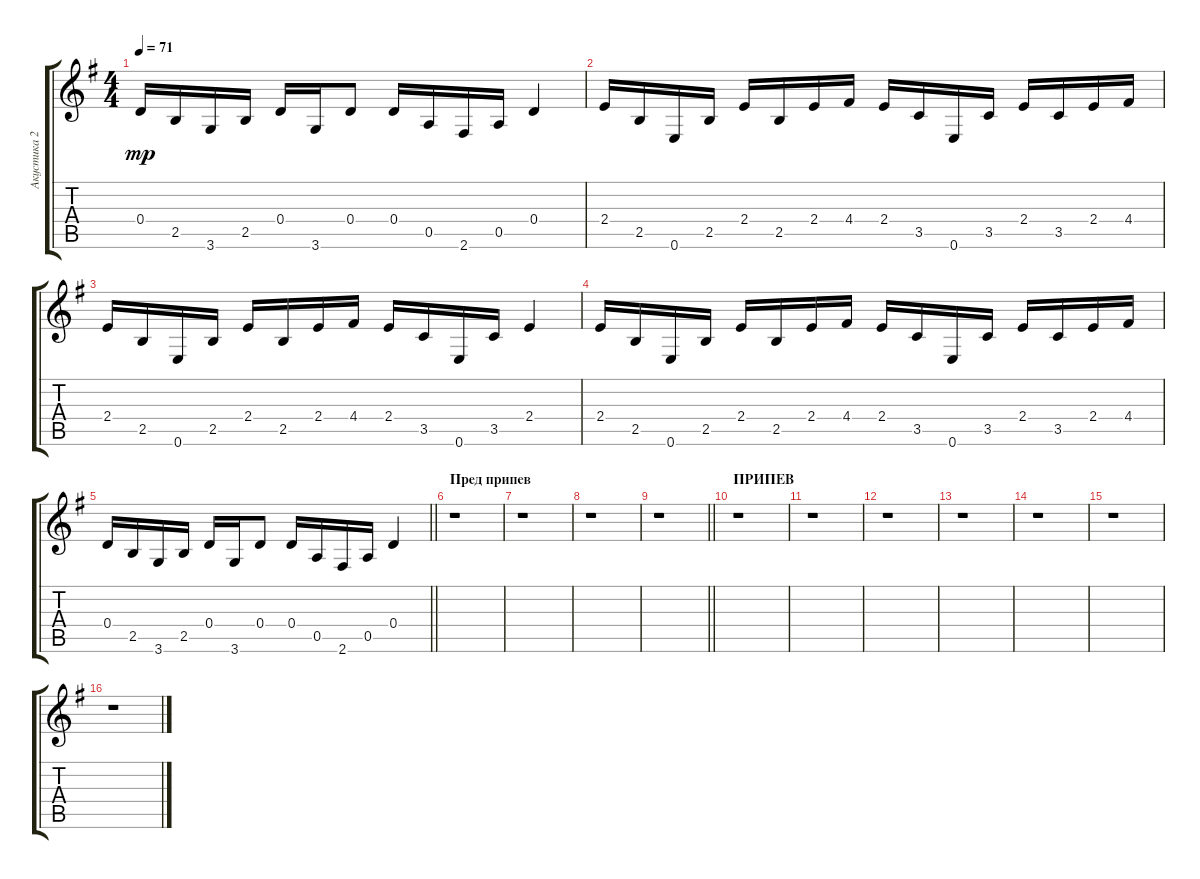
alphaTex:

\track ("Акустика 2" "Акустика 2") {instrument acousticguitarsteel}
\staff {score tabs}
\tuning (E4 B3 G3 D3 A2 E2) {hide}
\ts (4 4)
\tempo 71
\clef g2
\ks eminor
0.4.16{dy mp} 2.5.16 3.6.16 2.5.16 0.4.16 3.6.16 0.4.8 0.4.16 0.5.16 2.6.16 0.5.16 0.4.4 |
2.4.16 2.5.16 0.6.16 2.5.16 2.4.16 2.5.16 2.4.16 4.4.16 2.4.16 3.5.16 0.6.16 3.5.16 2.4.16 3.5.16 2.4.16 4.4.16 |
2.4.16 2.5.16 0.6.16 2.5.16 2.4.16 2.5.16 2.4.16 4.4.16 2.4.16 3.5.16 0.6.16 3.5.16 2.4.4 |
2.4.16 2.5.16 0.6.16 2.5.16 2.4.16 2.5.16 2.4.16 4.4.16 2.4.16 3.5.16 0.6.16 3.5.16 2.4.16 3.5.16 2.4.16 4.4.16 |
\barLineRight lightlight
0.4.16 2.5.16 3.6.16 2.5.16 0.4.16 3.6.16 0.4.8 0.4.16 0.5.16 2.6.16 0.5.16 0.4.4 |
\section ("" "Пред припев")
r.1 |
r.1 |
r.1 |
\barLineRight lightlight
r.1 |
\section ("" "ПРИПЕВ")
r.1 |
r.1 |
r.1 |
r.1 |
r.1 |
r.1 |
r.1
